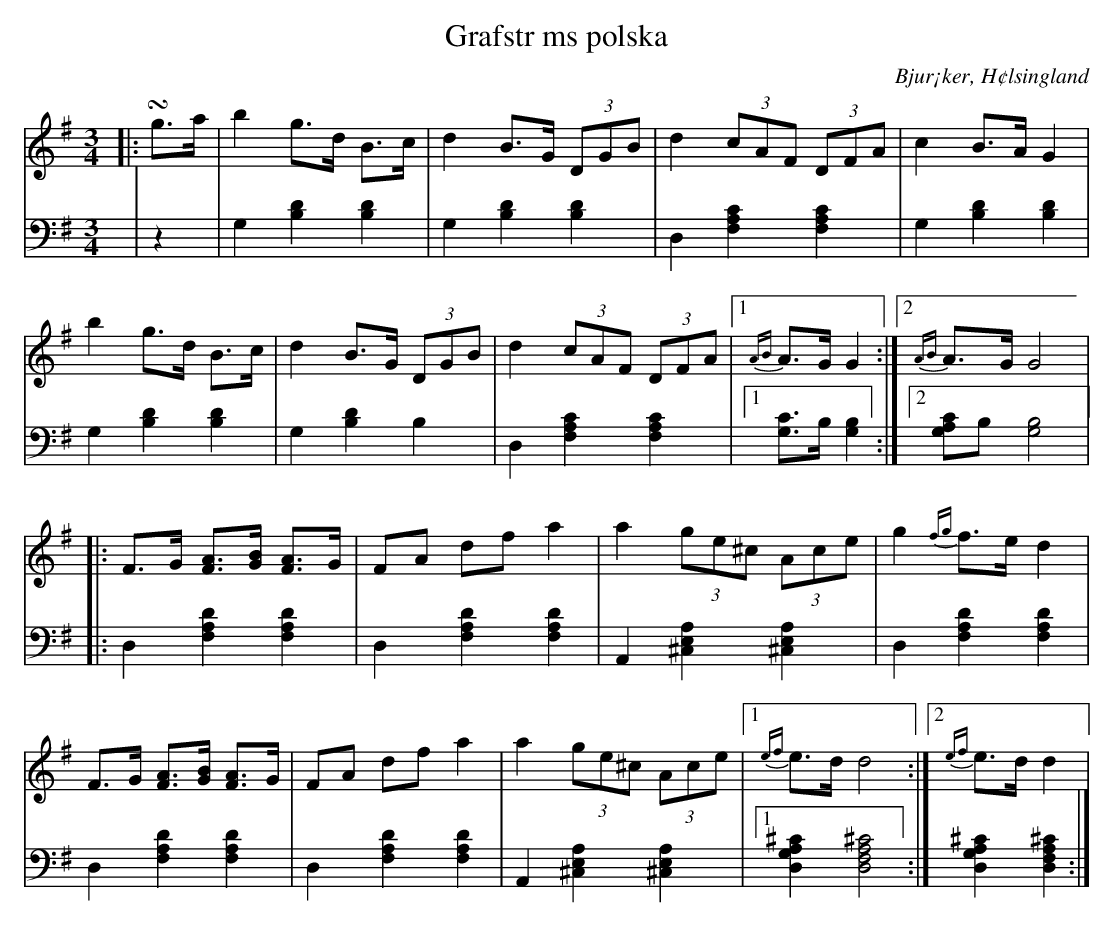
X:1
T: Grafstr ms polska
O: Bjur¡ker, H¢lsingland
M: 3/4
L: 1/8
K: G
V:1
V:2
V: 1
|:!turn!g>a|b2 g>d B>c|d2 B>G (3DGB|d2 (3cAF (3DFA|c2 B>A G2|
b2 g>d B>c|d2 B>G (3DGB|d2 (3cAF (3DFA|1 {AB}A>G G2:|2 {AB}A>G G4|
|:F>G [FA]>[GB] [FA]>G |FA df a2 |a2 (3ge^c (3Ace |g2 {fg}f>e d2 |
F>G [FA]>[GB] [FA]>G |FA df a2 |a2 (3ge^c (3Ace |1 {ef}e>d d4:|2 {ef}e>d d2|
V:2 clef=bass
 |z2 | G,2 [B,2D2] [B,2D2]| G,2 [B,2D2] [B,2D2]|D,2 [F,2A,2C2] [F,2A,2C2]| G,2 [B,2D2] [B,2D2]|
G,2 [B,2D2] [B,2D2]|G,2 [B,2D2] B,2|D,2 [F,2A,2C2] [F,2A,2C2]|1 [G,C]>B, [G,2B,2]:|2 [G,A,C]B, [G,4B,4]
|:D,2 [F,2A,2D2] [F,2A,2D2]|D,2 [F,2A,2D2] [F,2A,2D2]| A,,2 [^C,2E,2A,2] [^C,2E,2A,2]|D,2 [F,2A,2D2] [F,2A,2D2] |
D,2 [F,2A,2D2] [F,2A,2D2] | D,2 [F,2A,2D2] [F,2A,2D2] | A,,2 [^C,2E,2A,2] [^C,2E,2A,2]|1 [D,2G,2A,2^C2] [D,4F,4A,4^C4]:| 2[D,2G,2A,2^C2] [D,2F,2A,2^C2]:|
